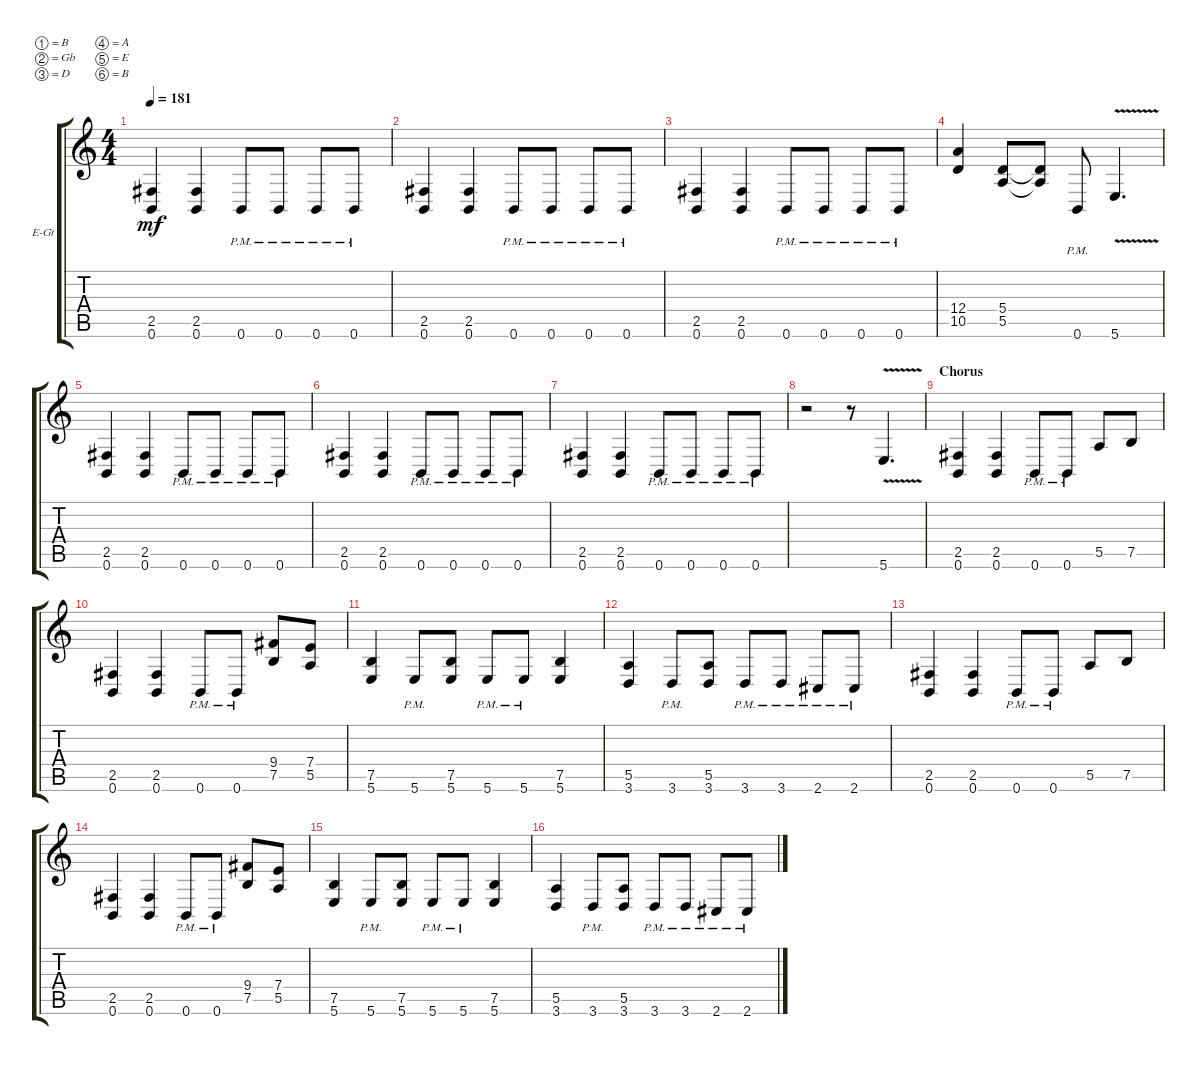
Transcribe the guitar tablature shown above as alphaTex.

\bracketExtendMode groupsimilarinstruments
\firstSystemTrackNameOrientation horizontal
\otherSystemsTrackNameOrientation horizontal
\track ("Electric Guitar" "E-Gt") {solo instrument distortionguitar}
\staff {score tabs}
\tuning (B3 Gb3 D3 A2 E2 B1)
\ts (4 4)
\tempo 181
\clef g2
\ks c
(2.5 0.6).4{dy mf} (2.5 0.6).4 0.6{pm}.8 0.6{pm}.8 0.6{pm}.8 0.6{pm}.8 |
(2.5 0.6).4 (2.5 0.6).4 0.6{pm}.8 0.6{pm}.8 0.6{pm}.8 0.6{pm}.8 |
(2.5 0.6).4 (2.5 0.6).4 0.6{pm}.8 0.6{pm}.8 0.6{pm}.8 0.6{pm}.8 |
(12.4 10.5).4 (5.4 5.5).8 (5.4{t} 5.5{t}).8 0.6{pm}.8 5.6{v}.4{d} |
(2.5 0.6).4 (2.5 0.6).4 0.6{pm}.8 0.6{pm}.8 0.6{pm}.8 0.6{pm}.8 |
(2.5 0.6).4 (2.5 0.6).4 0.6{pm}.8 0.6{pm}.8 0.6{pm}.8 0.6{pm}.8 |
(2.5 0.6).4 (2.5 0.6).4 0.6{pm}.8 0.6{pm}.8 0.6{pm}.8 0.6{pm}.8 |
r.2 r.8 5.6{v}.4{d} |
\section ("" "Chorus")
(2.5 0.6).4 (2.5 0.6).4 0.6{pm}.8 0.6{pm}.8 5.5.8 7.5.8 |
(2.5 0.6).4 (2.5 0.6).4 0.6{pm}.8 0.6{pm}.8 (9.4 7.5).8 (7.4 5.5).8 |
(7.5 5.6).4 5.6{pm}.8 (7.5 5.6).8 5.6{pm}.8 5.6{pm}.8 (7.5 5.6).4 |
(5.5 3.6).4 3.6{pm}.8 (5.5 3.6).8 3.6{pm}.8 3.6{pm}.8 2.6{pm}.8 2.6{pm}.8 |
(2.5 0.6).4 (2.5 0.6).4 0.6{pm}.8 0.6{pm}.8 5.5.8 7.5.8 |
(2.5 0.6).4 (2.5 0.6).4 0.6{pm}.8 0.6{pm}.8 (9.4 7.5).8 (7.4 5.5).8 |
(7.5 5.6).4 5.6{pm}.8 (7.5 5.6).8 5.6{pm}.8 5.6{pm}.8 (7.5 5.6).4 |
(5.5 3.6).4 3.6{pm}.8 (5.5 3.6).8 3.6{pm}.8 3.6{pm}.8 2.6{pm}.8 2.6{pm}.8
